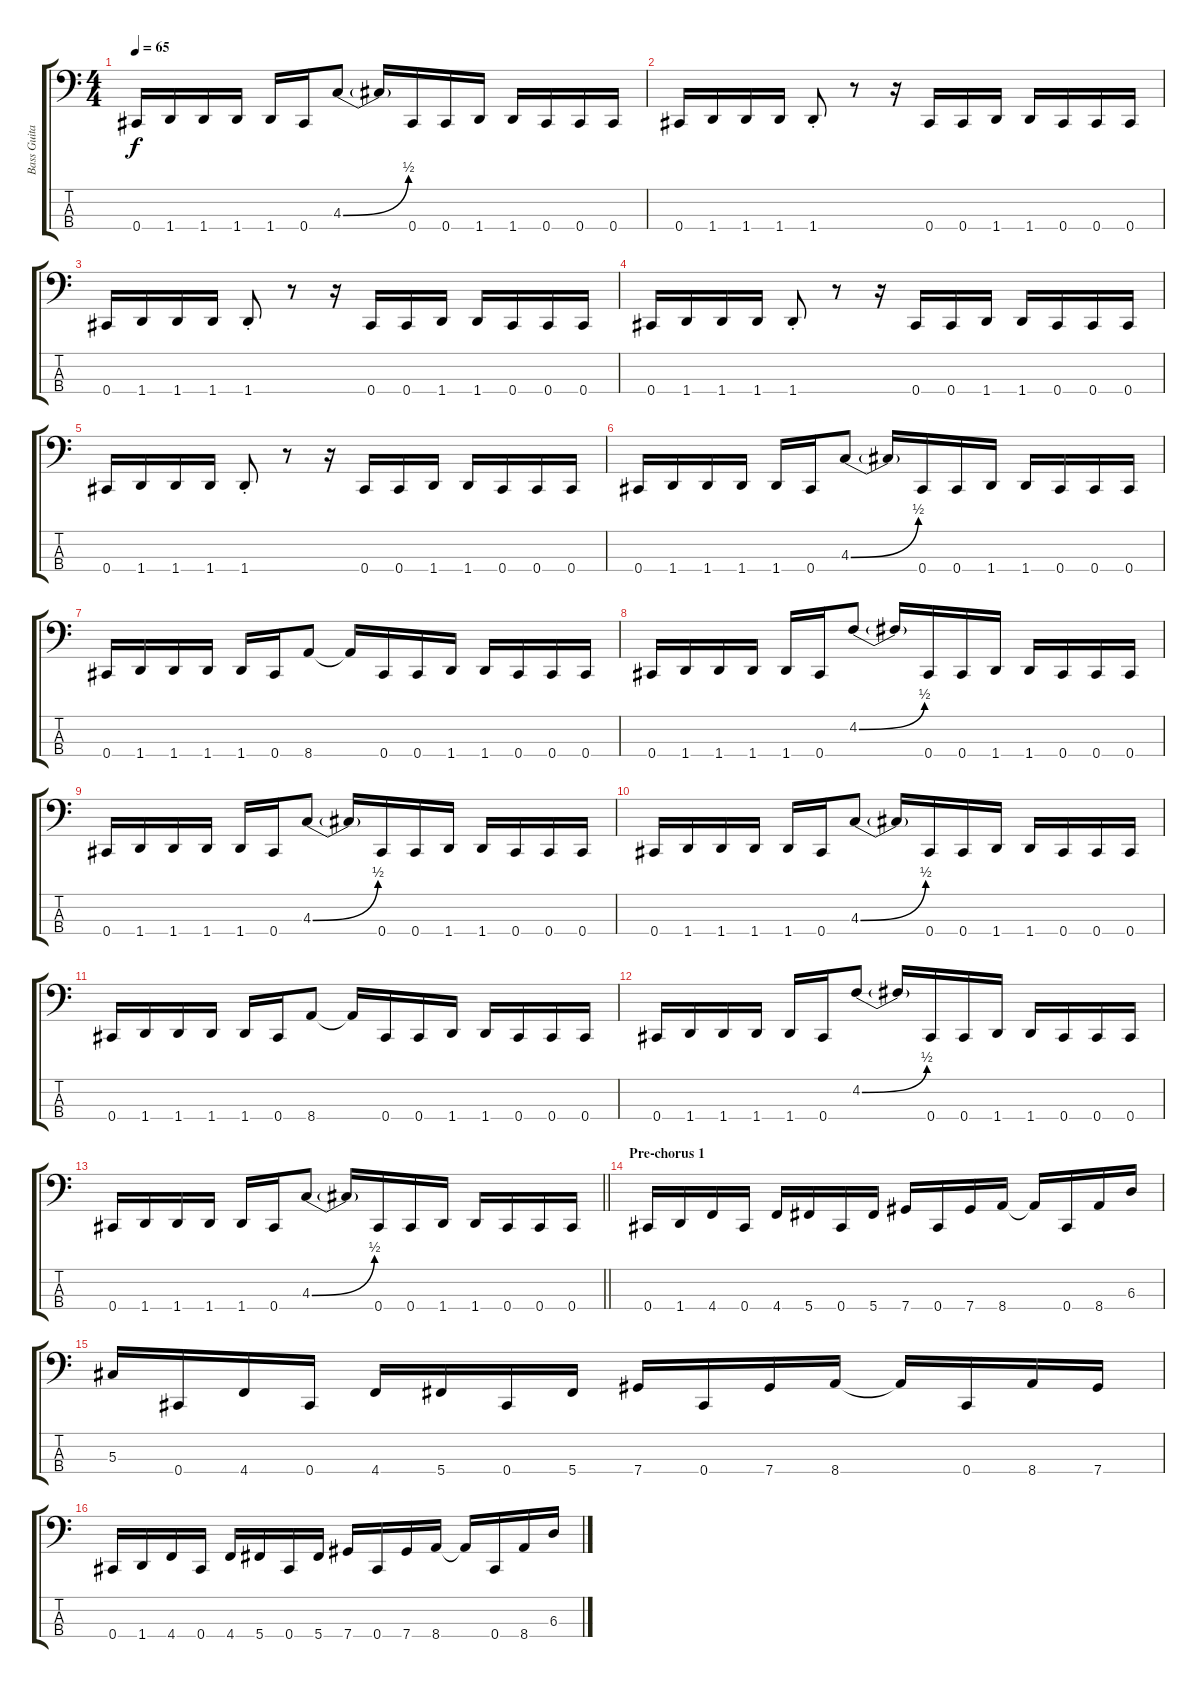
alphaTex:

\track ("Bass Guitar" "Bass Guita") {instrument electricbassfinger}
\staff {score tabs}
\tuning (Gb2 Db2 Ab1 Db1) {hide}
\ts (4 4)
\tempo 65
\clef f4
\ks c
0.4.16{dy f} 1.4.16 1.4.16 1.4.16 1.4.16 0.4.16 4.3{be (bend 0 0 60 2)}.8 4.3{t}.16 0.4.16 0.4.16 1.4.16 1.4.16 0.4.16 0.4.16 0.4.16 |
0.4.16 1.4.16 1.4.16 1.4.16 1.4{st}.8 r.8 r.16 0.4.16 0.4.16 1.4.16 1.4.16 0.4.16 0.4.16 0.4.16 |
0.4.16 1.4.16 1.4.16 1.4.16 1.4{st}.8 r.8 r.16 0.4.16 0.4.16 1.4.16 1.4.16 0.4.16 0.4.16 0.4.16 |
0.4.16 1.4.16 1.4.16 1.4.16 1.4{st}.8 r.8 r.16 0.4.16 0.4.16 1.4.16 1.4.16 0.4.16 0.4.16 0.4.16 |
0.4.16 1.4.16 1.4.16 1.4.16 1.4{st}.8 r.8 r.16 0.4.16 0.4.16 1.4.16 1.4.16 0.4.16 0.4.16 0.4.16 |
0.4.16 1.4.16 1.4.16 1.4.16 1.4.16 0.4.16 4.3{be (bend 0 0 60 2)}.8 4.3{t}.16 0.4.16 0.4.16 1.4.16 1.4.16 0.4.16 0.4.16 0.4.16 |
0.4.16 1.4.16 1.4.16 1.4.16 1.4.16 0.4.16 8.4.8 8.4{t}.16 0.4.16 0.4.16 1.4.16 1.4.16 0.4.16 0.4.16 0.4.16 |
0.4.16 1.4.16 1.4.16 1.4.16 1.4.16 0.4.16 4.2{be (bend 0 0 60 2)}.8 4.2{t}.16 0.4.16 0.4.16 1.4.16 1.4.16 0.4.16 0.4.16 0.4.16 |
0.4.16 1.4.16 1.4.16 1.4.16 1.4.16 0.4.16 4.3{be (bend 0 0 60 2)}.8 4.3{t}.16 0.4.16 0.4.16 1.4.16 1.4.16 0.4.16 0.4.16 0.4.16 |
0.4.16 1.4.16 1.4.16 1.4.16 1.4.16 0.4.16 4.3{be (bend 0 0 60 2)}.8 4.3{t}.16 0.4.16 0.4.16 1.4.16 1.4.16 0.4.16 0.4.16 0.4.16 |
0.4.16 1.4.16 1.4.16 1.4.16 1.4.16 0.4.16 8.4.8 8.4{t}.16 0.4.16 0.4.16 1.4.16 1.4.16 0.4.16 0.4.16 0.4.16 |
0.4.16 1.4.16 1.4.16 1.4.16 1.4.16 0.4.16 4.2{be (bend 0 0 60 2)}.8 4.2{t}.16 0.4.16 0.4.16 1.4.16 1.4.16 0.4.16 0.4.16 0.4.16 |
\barLineRight lightlight
0.4.16 1.4.16 1.4.16 1.4.16 1.4.16 0.4.16 4.3{be (bend 0 0 60 2)}.8 4.3{t}.16 0.4.16 0.4.16 1.4.16 1.4.16 0.4.16 0.4.16 0.4.16 |
\section ("" "Pre-chorus 1")
0.4.16 1.4.16 4.4.16 0.4.16 4.4.16 5.4.16 0.4.16 5.4.16 7.4.16 0.4.16 7.4.16 8.4.16 8.4{t}.16 0.4.16 8.4.16 6.3.16 |
5.3.16 0.4.16 4.4.16 0.4.16 4.4.16 5.4.16 0.4.16 5.4.16 7.4.16 0.4.16 7.4.16 8.4.16 8.4{t}.16 0.4.16 8.4.16 7.4.16 |
0.4.16 1.4.16 4.4.16 0.4.16 4.4.16 5.4.16 0.4.16 5.4.16 7.4.16 0.4.16 7.4.16 8.4.16 8.4{t}.16 0.4.16 8.4.16 6.3.16
